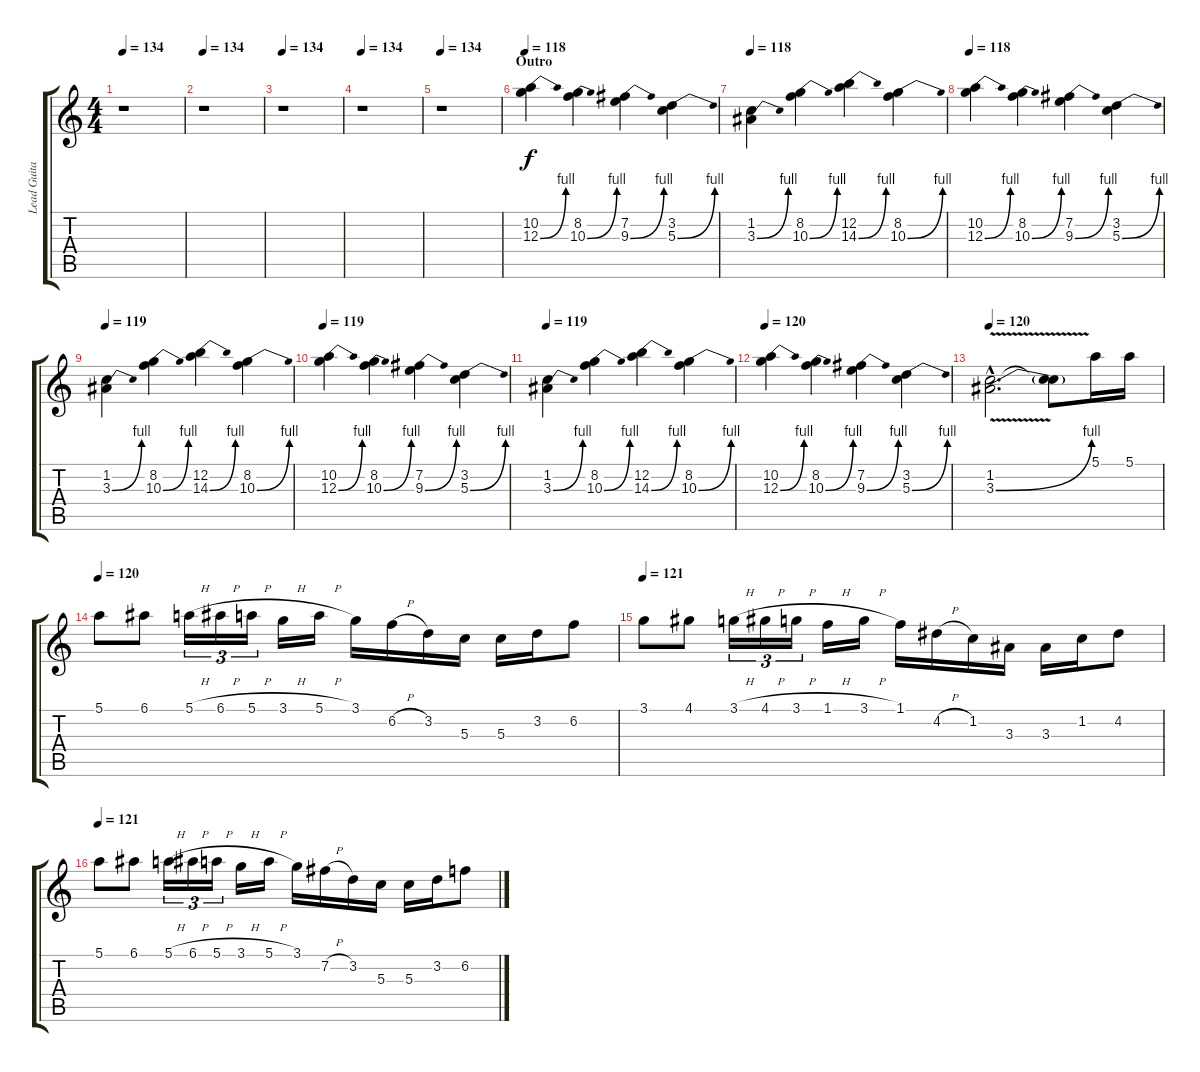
\track ("Lead Guitar" "Lead Guita") {instrument overdrivenguitar}
\staff {score tabs}
\tuning (E4 B3 G3 D3 A2 D2) {hide}
\ts (4 4)
\tempo 134
\clef g2
\ks c
r.1{dy f} |
\tempo 134
r.1 |
\tempo 134
r.1 |
\tempo 134
r.1 |
\tempo 134
r.1 |
\section ("" "Outro")
\tempo 118
(10.2 12.3{be (bend 0 0 60 4)}).4 (8.2 10.3{be (bend 0 0 60 4)}).4 (7.2 9.3{be (bend 0 0 60 4)}).4 (3.2 5.3{be (bend 0 0 60 4)}).4 |
\tempo 118
(1.2 3.3{be (bend 0 0 60 4)}).4 (8.2 10.3{be (bend 0 0 60 4)}).4 (12.2 14.3{be (bend 0 0 60 4)}).4 (8.2 10.3{be (bend 0 0 60 4)}).4 |
\tempo 118
(10.2 12.3{be (bend 0 0 60 4)}).4 (8.2 10.3{be (bend 0 0 60 4)}).4 (7.2 9.3{be (bend 0 0 60 4)}).4 (3.2 5.3{be (bend 0 0 60 4)}).4 |
\tempo 119
(1.2 3.3{be (bend 0 0 60 4)}).4 (8.2 10.3{be (bend 0 0 60 4)}).4 (12.2 14.3{be (bend 0 0 60 4)}).4 (8.2 10.3{be (bend 0 0 60 4)}).4 |
\tempo 119
(10.2 12.3{be (bend 0 0 60 4)}).4 (8.2 10.3{be (bend 0 0 60 4)}).4 (7.2 9.3{be (bend 0 0 60 4)}).4 (3.2 5.3{be (bend 0 0 60 4)}).4 |
\tempo 119
(1.2 3.3{be (bend 0 0 60 4)}).4 (8.2 10.3{be (bend 0 0 60 4)}).4 (12.2 14.3{be (bend 0 0 60 4)}).4 (8.2 10.3{be (bend 0 0 60 4)}).4 |
\tempo 120
(10.2 12.3{be (bend 0 0 60 4)}).4 (8.2 10.3{be (bend 0 0 60 4)}).4 (7.2 9.3{be (bend 0 0 60 4)}).4 (3.2 5.3{be (bend 0 0 60 4)}).4 |
\tempo 120
(1.2{hac} 3.3{be (bend 0 0 60 4) v hac}).2{d} (1.2{t} 3.3{t}).8 5.1.16 5.1.16 |
\tempo 120
5.1.8 6.1.8 5.1{h}.16{tu (3 2)} 6.1{h}.16{tu (3 2)} 5.1{h}.16{tu (3 2)} 3.1{h}.16 5.1{h}.16 3.1.16 6.2{h}.16 3.2.16 5.3.16 5.3.16 3.2.16 6.2.8 |
\tempo 121
3.1.8 4.1.8 3.1{h}.16{tu (3 2)} 4.1{h}.16{tu (3 2)} 3.1{h}.16{tu (3 2)} 1.1{h}.16 3.1{h}.16 1.1.16 4.2{h}.16 1.2.16 3.3.16 3.3.16 1.2.16 4.2.8 |
\tempo 121
5.1.8 6.1.8 5.1{h}.16{tu (3 2)} 6.1{h}.16{tu (3 2)} 5.1{h}.16{tu (3 2)} 3.1{h}.16 5.1{h}.16 3.1.16 7.2{h}.16 3.2.16 5.3.16 5.3.16 3.2.16 6.2.8
